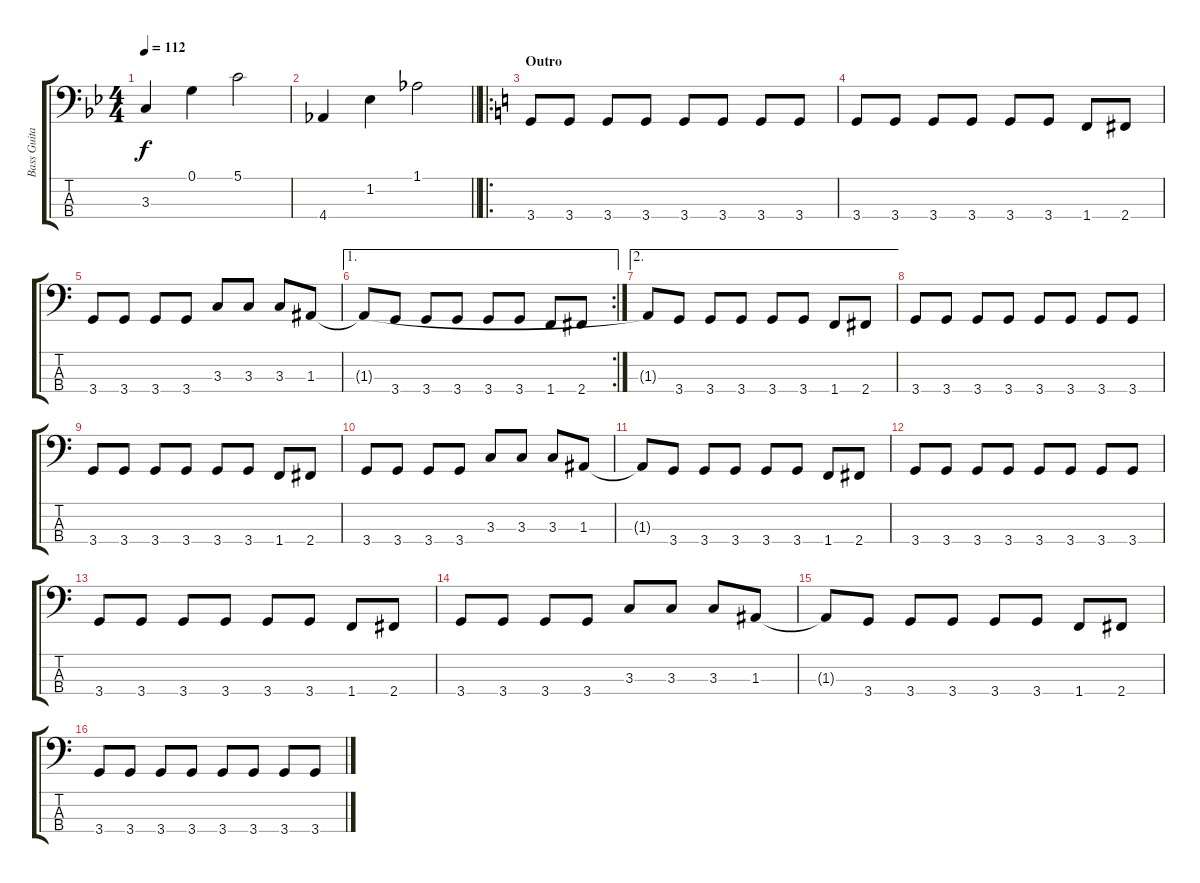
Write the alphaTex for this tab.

\track ("Bass Guitar" "Bass Guita") {instrument electricbasspick}
\staff {score tabs}
\tuning (G2 D2 A1 E1) {hide}
\ts (4 4)
\tempo 112
\clef f4
\ks bb
3.3.4{dy f} 0.1.4 5.1.2 |
\barLineRight lightlight
4.4.4 1.2.4 1.1.2 |
\ro
\section ("" "Outro")
\ks c
3.4.8 3.4.8 3.4.8 3.4.8 3.4.8 3.4.8 3.4.8 3.4.8 |
3.4.8 3.4.8 3.4.8 3.4.8 3.4.8 3.4.8 1.4.8 2.4.8 |
3.4.8 3.4.8 3.4.8 3.4.8 3.3.8 3.3.8 3.3.8 1.3.8 |
\ae 1
\rc 2
1.3{t}.8 3.4.8 3.4.8 3.4.8 3.4.8 3.4.8 1.4.8 2.4.8 |
\ae 2
1.3{t}.8 3.4.8 3.4.8 3.4.8 3.4.8 3.4.8 1.4.8 2.4.8 |
3.4.8 3.4.8 3.4.8 3.4.8 3.4.8 3.4.8 3.4.8 3.4.8 |
3.4.8 3.4.8 3.4.8 3.4.8 3.4.8 3.4.8 1.4.8 2.4.8 |
3.4.8 3.4.8 3.4.8 3.4.8 3.3.8 3.3.8 3.3.8 1.3.8 |
1.3{t}.8 3.4.8 3.4.8 3.4.8 3.4.8 3.4.8 1.4.8 2.4.8 |
3.4.8 3.4.8 3.4.8 3.4.8 3.4.8 3.4.8 3.4.8 3.4.8 |
3.4.8 3.4.8 3.4.8 3.4.8 3.4.8 3.4.8 1.4.8 2.4.8 |
3.4.8 3.4.8 3.4.8 3.4.8 3.3.8 3.3.8 3.3.8 1.3.8 |
1.3{t}.8 3.4.8 3.4.8 3.4.8 3.4.8 3.4.8 1.4.8 2.4.8 |
3.4.8 3.4.8 3.4.8 3.4.8 3.4.8 3.4.8 3.4.8 3.4.8
